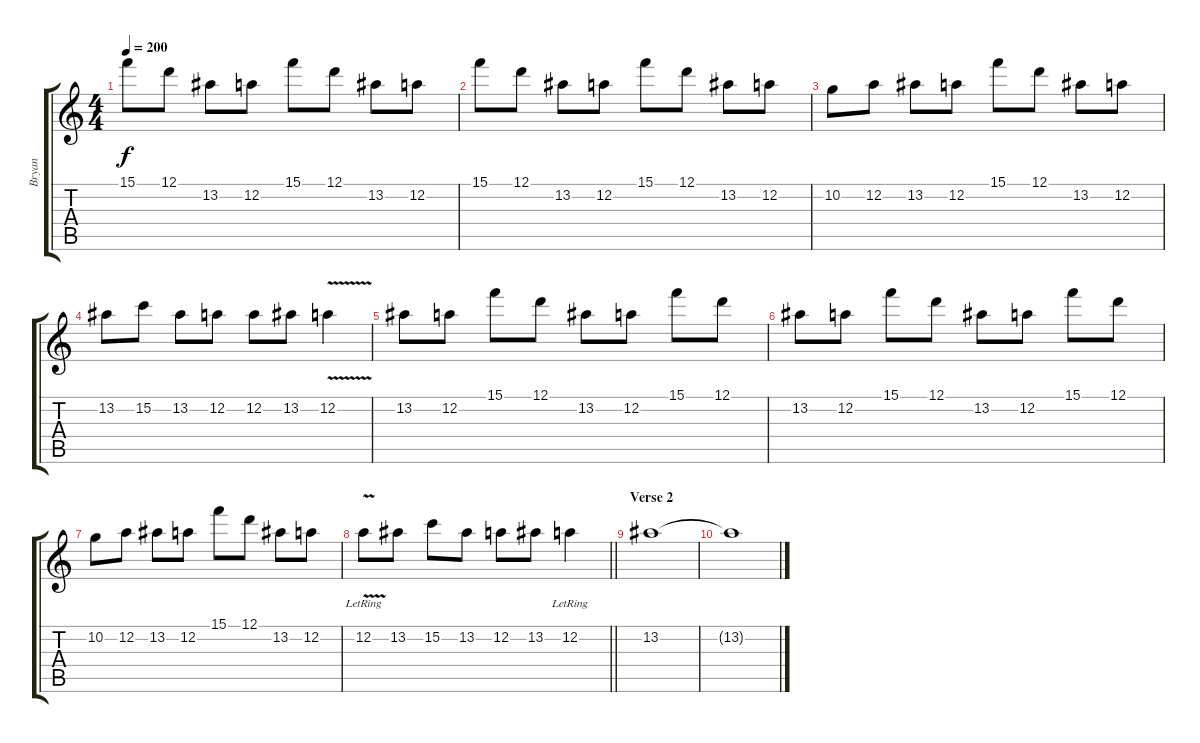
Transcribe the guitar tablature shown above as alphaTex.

\track ("Bryan " "Bryan ") {instrument distortionguitar}
\staff {score tabs}
\tuning (D4 A3 F3 C3 G2 C2) {hide}
\ts (4 4)
\tempo 200
\clef g2
\ks c
15.1.8{dy f} 12.1.8 13.2.8 12.2.8 15.1.8 12.1.8 13.2.8 12.2.8 |
15.1.8 12.1.8 13.2.8 12.2.8 15.1.8 12.1.8 13.2.8 12.2.8 |
10.2.8 12.2.8 13.2.8 12.2.8 15.1.8 12.1.8 13.2.8 12.2.8 |
13.2.8 15.2.8 13.2.8 12.2.8 12.2.8 13.2.8 12.2{v}.4 |
13.2.8 12.2.8 15.1.8 12.1.8 13.2.8 12.2.8 15.1.8 12.1.8 |
13.2.8 12.2.8 15.1.8 12.1.8 13.2.8 12.2.8 15.1.8 12.1.8 |
10.2.8 12.2.8 13.2.8 12.2.8 15.1.8 12.1.8 13.2.8 12.2.8 |
\barLineRight lightlight
12.2{v lr}.8 13.2.8 15.2.8 13.2.8 12.2.8 13.2.8 12.2{lr}.4 |
\section ("" "Verse 2")
13.2.1 |
13.2{t}.1
